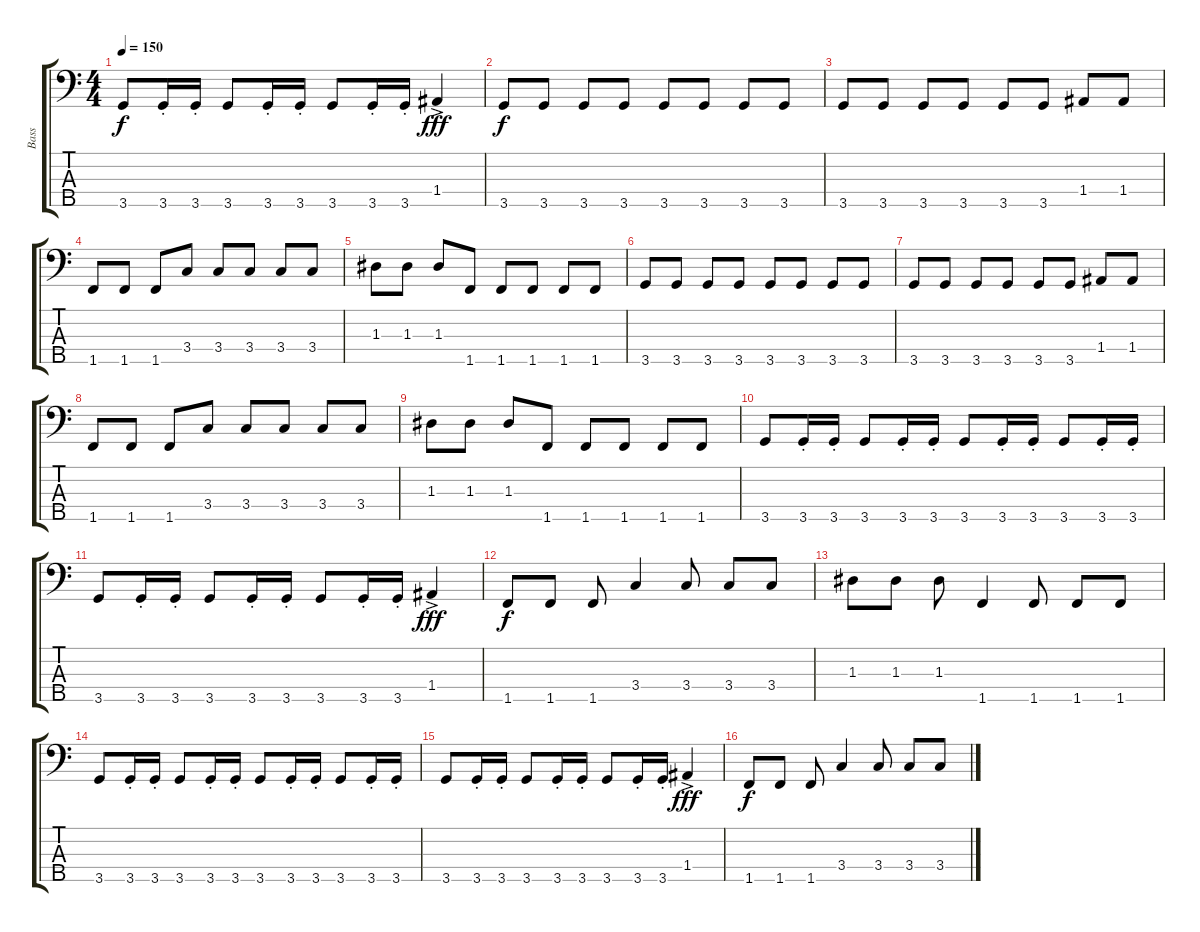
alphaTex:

\track ("Bass" "Bass") {instrument electricbassfinger}
\staff {score tabs}
\tuning (C3 G2 D2 A1 E1) {hide}
\ts (4 4)
\tempo 150
\clef f4
\ks c
3.5.8{dy f} 3.5{st}.16 3.5{st}.16 3.5.8 3.5{st}.16 3.5{st}.16 3.5.8 3.5{st}.16 3.5{st}.16 1.4{ac}.4{dy fff} |
3.5.8{dy f} 3.5.8 3.5.8 3.5.8 3.5.8 3.5.8 3.5.8 3.5.8 |
3.5.8 3.5.8 3.5.8 3.5.8 3.5.8 3.5.8 1.4.8 1.4.8 |
1.5.8 1.5.8 1.5.8 3.4.8 3.4.8 3.4.8 3.4.8 3.4.8 |
1.3.8 1.3.8 1.3.8 1.5.8 1.5.8 1.5.8 1.5.8 1.5.8 |
3.5.8 3.5.8 3.5.8 3.5.8 3.5.8 3.5.8 3.5.8 3.5.8 |
3.5.8 3.5.8 3.5.8 3.5.8 3.5.8 3.5.8 1.4.8 1.4.8 |
1.5.8 1.5.8 1.5.8 3.4.8 3.4.8 3.4.8 3.4.8 3.4.8 |
1.3.8 1.3.8 1.3.8 1.5.8 1.5.8 1.5.8 1.5.8 1.5.8 |
3.5.8 3.5{st}.16 3.5{st}.16 3.5.8 3.5{st}.16 3.5{st}.16 3.5.8 3.5{st}.16 3.5{st}.16 3.5.8 3.5{st}.16 3.5{st}.16 |
3.5.8 3.5{st}.16 3.5{st}.16 3.5.8 3.5{st}.16 3.5{st}.16 3.5.8 3.5{st}.16 3.5{st}.16 1.4{ac}.4{dy fff} |
1.5.8{dy f} 1.5.8 1.5.8 3.4.4 3.4.8 3.4.8 3.4.8 |
1.3.8 1.3.8 1.3.8 1.5.4 1.5.8 1.5.8 1.5.8 |
3.5.8 3.5{st}.16 3.5{st}.16 3.5.8 3.5{st}.16 3.5{st}.16 3.5.8 3.5{st}.16 3.5{st}.16 3.5.8 3.5{st}.16 3.5{st}.16 |
3.5.8 3.5{st}.16 3.5{st}.16 3.5.8 3.5{st}.16 3.5{st}.16 3.5.8 3.5{st}.16 3.5{st}.16 1.4{ac}.4{dy fff} |
1.5.8{dy f} 1.5.8 1.5.8 3.4.4 3.4.8 3.4.8 3.4.8
